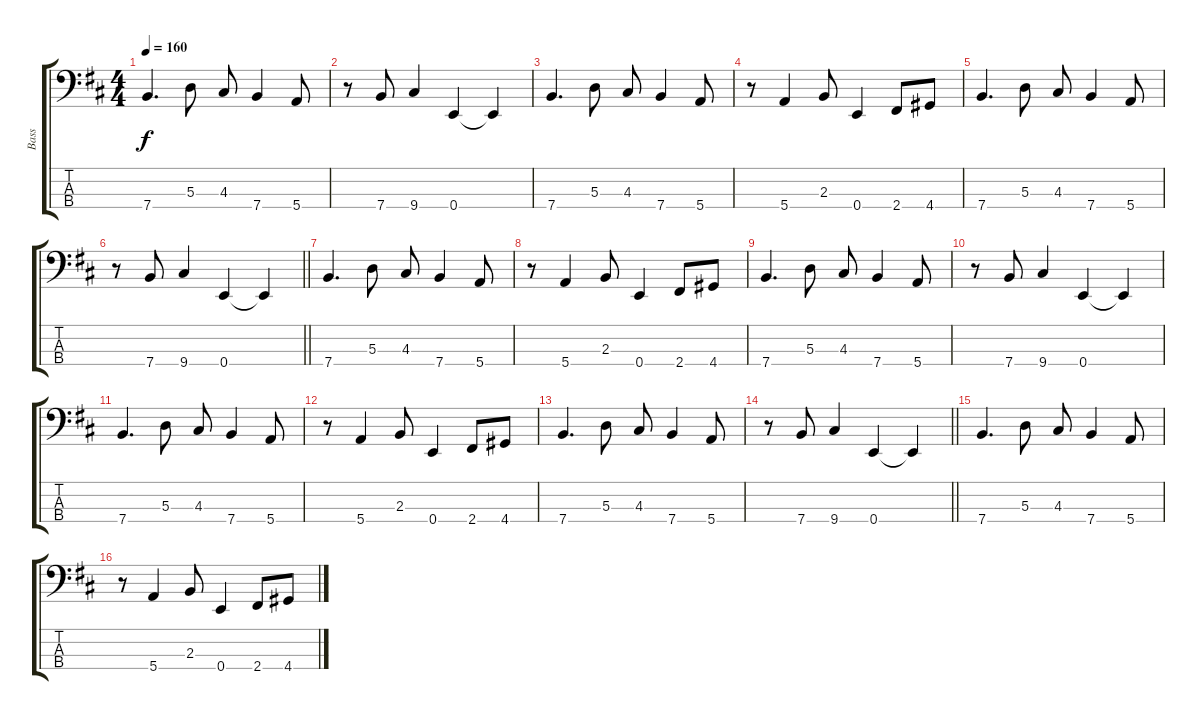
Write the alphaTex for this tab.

\track ("Bass" "Bass") {instrument electricbasspick}
\staff {score tabs}
\tuning (G2 D2 A1 E1) {hide}
\ts (4 4)
\tempo 160
\clef f4
\ks d
7.4.4{d dy f} 5.3.8 4.3.8 7.4.4 5.4.8 |
r.8 7.4.8 9.4.4 0.4.4 0.4{t}.4 |
7.4.4{d} 5.3.8 4.3.8 7.4.4 5.4.8 |
r.8 5.4.4 2.3.8 0.4.4 2.4.8 4.4.8 |
7.4.4{d} 5.3.8 4.3.8 7.4.4 5.4.8 |
\barLineRight lightlight
r.8 7.4.8 9.4.4 0.4.4 0.4{t}.4 |
7.4.4{d} 5.3.8 4.3.8 7.4.4 5.4.8 |
r.8 5.4.4 2.3.8 0.4.4 2.4.8 4.4.8 |
7.4.4{d} 5.3.8 4.3.8 7.4.4 5.4.8 |
r.8 7.4.8 9.4.4 0.4.4 0.4{t}.4 |
7.4.4{d} 5.3.8 4.3.8 7.4.4 5.4.8 |
r.8 5.4.4 2.3.8 0.4.4 2.4.8 4.4.8 |
7.4.4{d} 5.3.8 4.3.8 7.4.4 5.4.8 |
\barLineRight lightlight
r.8 7.4.8 9.4.4 0.4.4 0.4{t}.4 |
7.4.4{d} 5.3.8 4.3.8 7.4.4 5.4.8 |
r.8 5.4.4 2.3.8 0.4.4 2.4.8 4.4.8
